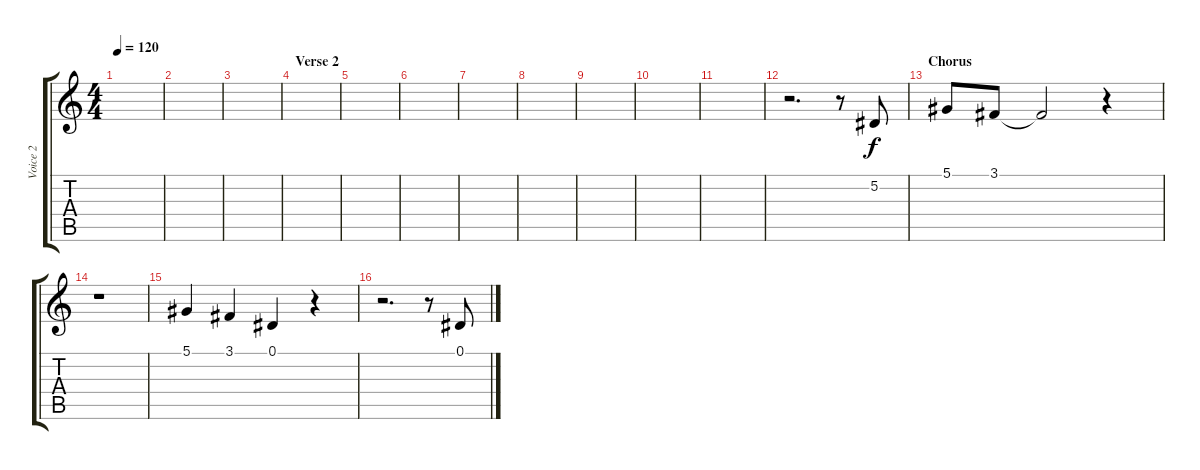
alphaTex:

\track ("Voice 2" "Voice 2") {instrument sopranosax}
\staff {score tabs}
\tuning (Eb4 Bb3 Gb3 Db3 Ab2 Eb2) {hide}
\ts (4 4)
\tempo 120
\clef g2
\ks c
|
|
|
\section ("" "Verse 2")
|
|
|
|
|
|
|
|
r.2{d} r.8 5.2.8 |
\section ("" "Chorus")
5.1.8 3.1.8 3.1{t}.2 r.4 |
r.1 |
5.1.4 3.1.4 0.1.4 r.4 |
r.2{d} r.8 0.1.8
